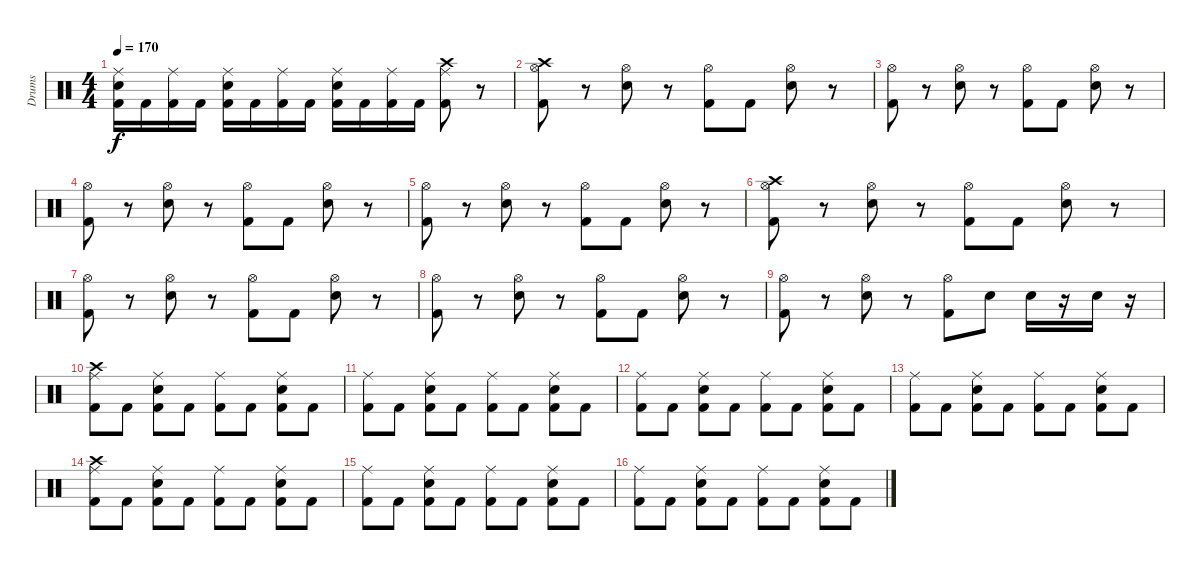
\track ("Drums" "Drums") {instrument percussion}
\staff {score}
\articulation defaults
\ts (4 4)
\tempo 170
\clef neutral
\ks c
("Kick (hit) 2" "Snare (hit) 2" "Ride (middle)").16{dy f} "Kick (hit) 2".16 ("Kick (hit) 2" "Ride (middle)").16 "Kick (hit) 2".16 ("Kick (hit) 2" "Snare (hit) 2" "Ride (middle)").16 "Kick (hit) 2".16 ("Kick (hit) 2" "Ride (middle)").16 "Kick (hit) 2".16 ("Kick (hit) 2" "Snare (hit) 2" "Ride (middle)").16 "Kick (hit) 2".16 ("Kick (hit) 2" "Ride (middle)").16 "Kick (hit) 2".16 ("Kick (hit) 2" "Ride (middle)" "Crash high (hit)").8 r.8 |
("Kick (hit) 2" "Hi-Hat (open)" "Crash high (hit)").8 r.8 ("Snare (hit) 2" "Hi-Hat (open)").8 r.8 ("Kick (hit) 2" "Hi-Hat (open)").8 "Kick (hit) 2".8 ("Snare (hit) 2" "Hi-Hat (open)").8 r.8 |
("Hi-Hat (open)" "Kick (hit) 2").8 r.8 ("Snare (hit) 2" "Hi-Hat (open)").8 r.8 ("Kick (hit) 2" "Hi-Hat (open)").8 "Kick (hit) 2".8 ("Snare (hit) 2" "Hi-Hat (open)").8 r.8 |
("Hi-Hat (open)" "Kick (hit) 2").8 r.8 ("Snare (hit) 2" "Hi-Hat (open)").8 r.8 ("Kick (hit) 2" "Hi-Hat (open)").8 "Kick (hit) 2".8 ("Snare (hit) 2" "Hi-Hat (open)").8 r.8 |
("Hi-Hat (open)" "Kick (hit) 2").8 r.8 ("Snare (hit) 2" "Hi-Hat (open)").8 r.8 ("Kick (hit) 2" "Hi-Hat (open)").8 "Kick (hit) 2".8 ("Snare (hit) 2" "Hi-Hat (open)").8 r.8 |
("Kick (hit) 2" "Hi-Hat (open)" "Crash high (hit)").8 r.8 ("Snare (hit) 2" "Hi-Hat (open)").8 r.8 ("Kick (hit) 2" "Hi-Hat (open)").8 "Kick (hit) 2".8 ("Snare (hit) 2" "Hi-Hat (open)").8 r.8 |
("Hi-Hat (open)" "Kick (hit) 2").8 r.8 ("Snare (hit) 2" "Hi-Hat (open)").8 r.8 ("Kick (hit) 2" "Hi-Hat (open)").8 "Kick (hit) 2".8 ("Snare (hit) 2" "Hi-Hat (open)").8 r.8 |
("Hi-Hat (open)" "Kick (hit) 2").8 r.8 ("Snare (hit) 2" "Hi-Hat (open)").8 r.8 ("Kick (hit) 2" "Hi-Hat (open)").8 "Kick (hit) 2".8 ("Snare (hit) 2" "Hi-Hat (open)").8 r.8 |
("Hi-Hat (open)" "Kick (hit) 2").8 r.8 ("Snare (hit) 2" "Hi-Hat (open)").8 r.8 ("Kick (hit) 2" "Hi-Hat (open)").8 "Snare (hit) 2".8 "Snare (hit) 2".16 r.16 "Snare (hit) 2".16 r.16 |
("Kick (hit) 2" "Ride (middle)" "Crash high (hit)").8 "Kick (hit) 2".8 ("Kick (hit) 2" "Snare (hit) 2" "Ride (middle)").8 "Kick (hit) 2".8 ("Kick (hit) 2" "Ride (middle)").8 "Kick (hit) 2".8 ("Kick (hit) 2" "Snare (hit) 2" "Ride (middle)").8 "Kick (hit) 2".8 |
("Ride (middle)" "Kick (hit) 2").8 "Kick (hit) 2".8 ("Kick (hit) 2" "Snare (hit) 2" "Ride (middle)").8 "Kick (hit) 2".8 ("Kick (hit) 2" "Ride (middle)").8 "Kick (hit) 2".8 ("Kick (hit) 2" "Snare (hit) 2" "Ride (middle)").8 "Kick (hit) 2".8 |
("Ride (middle)" "Kick (hit) 2").8 "Kick (hit) 2".8 ("Kick (hit) 2" "Snare (hit) 2" "Ride (middle)").8 "Kick (hit) 2".8 ("Kick (hit) 2" "Ride (middle)").8 "Kick (hit) 2".8 ("Kick (hit) 2" "Snare (hit) 2" "Ride (middle)").8 "Kick (hit) 2".8 |
("Ride (middle)" "Kick (hit) 2").8 "Kick (hit) 2".8 ("Kick (hit) 2" "Snare (hit) 2" "Ride (middle)").8 "Kick (hit) 2".8 ("Kick (hit) 2" "Ride (middle)").8 "Kick (hit) 2".8 ("Kick (hit) 2" "Snare (hit) 2" "Ride (middle)").8 "Kick (hit) 2".8 |
("Kick (hit) 2" "Ride (middle)" "Crash high (hit)").8 "Kick (hit) 2".8 ("Kick (hit) 2" "Snare (hit) 2" "Ride (middle)").8 "Kick (hit) 2".8 ("Kick (hit) 2" "Ride (middle)").8 "Kick (hit) 2".8 ("Kick (hit) 2" "Snare (hit) 2" "Ride (middle)").8 "Kick (hit) 2".8 |
("Ride (middle)" "Kick (hit) 2").8 "Kick (hit) 2".8 ("Kick (hit) 2" "Snare (hit) 2" "Ride (middle)").8 "Kick (hit) 2".8 ("Kick (hit) 2" "Ride (middle)").8 "Kick (hit) 2".8 ("Kick (hit) 2" "Snare (hit) 2" "Ride (middle)").8 "Kick (hit) 2".8 |
("Ride (middle)" "Kick (hit) 2").8 "Kick (hit) 2".8 ("Kick (hit) 2" "Snare (hit) 2" "Ride (middle)").8 "Kick (hit) 2".8 ("Kick (hit) 2" "Ride (middle)").8 "Kick (hit) 2".8 ("Kick (hit) 2" "Snare (hit) 2" "Ride (middle)").8 "Kick (hit) 2".8
